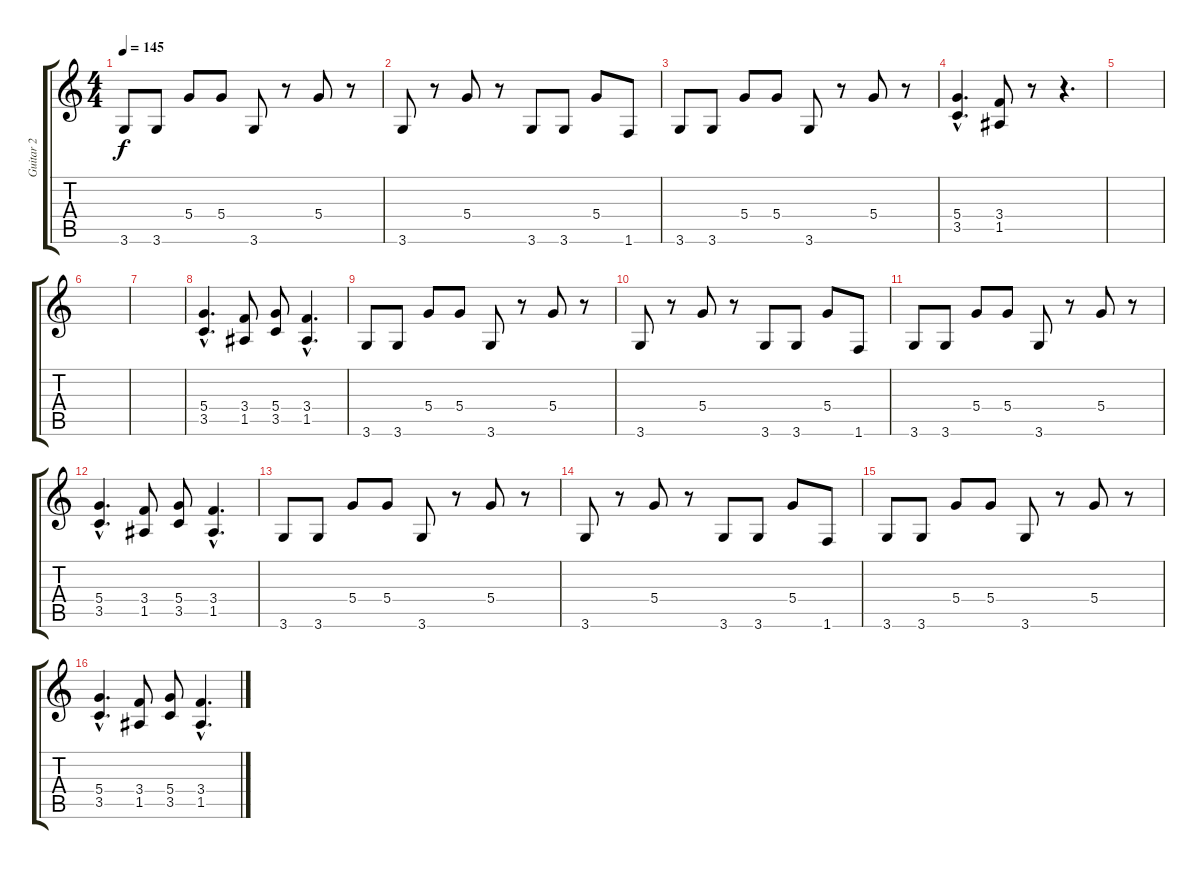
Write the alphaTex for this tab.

\track ("Guitar 2" "Guitar 2") {instrument distortionguitar}
\staff {score tabs}
\tuning (E4 B3 G3 D3 A2 E2) {hide}
\ts (4 4)
\tempo 145
\clef g2
\ks c
3.6.8{dy f} 3.6.8 5.4.8 5.4.8 3.6.8 r.8 5.4.8 r.8 |
3.6.8 r.8 5.4.8 r.8 3.6.8 3.6.8 5.4.8 1.6.8 |
3.6.8 3.6.8 5.4.8 5.4.8 3.6.8 r.8 5.4.8 r.8 |
(5.4{hac} 3.5{hac}).4{d} (3.4 1.5).8 r.8 r.4{d} |
|
|
|
(5.4{hac} 3.5{hac}).4{d} (3.4 1.5).8 (5.4 3.5).8 (3.4{hac} 1.5{hac}).4{d} |
3.6.8 3.6.8 5.4.8 5.4.8 3.6.8 r.8 5.4.8 r.8 |
3.6.8 r.8 5.4.8 r.8 3.6.8 3.6.8 5.4.8 1.6.8 |
3.6.8 3.6.8 5.4.8 5.4.8 3.6.8 r.8 5.4.8 r.8 |
(5.4{hac} 3.5{hac}).4{d} (3.4 1.5).8 (5.4 3.5).8 (3.4{hac} 1.5{hac}).4{d} |
3.6.8 3.6.8 5.4.8 5.4.8 3.6.8 r.8 5.4.8 r.8 |
3.6.8 r.8 5.4.8 r.8 3.6.8 3.6.8 5.4.8 1.6.8 |
3.6.8 3.6.8 5.4.8 5.4.8 3.6.8 r.8 5.4.8 r.8 |
(5.4{hac} 3.5{hac}).4{d} (3.4 1.5).8 (5.4 3.5).8 (3.4{hac} 1.5{hac}).4{d}
